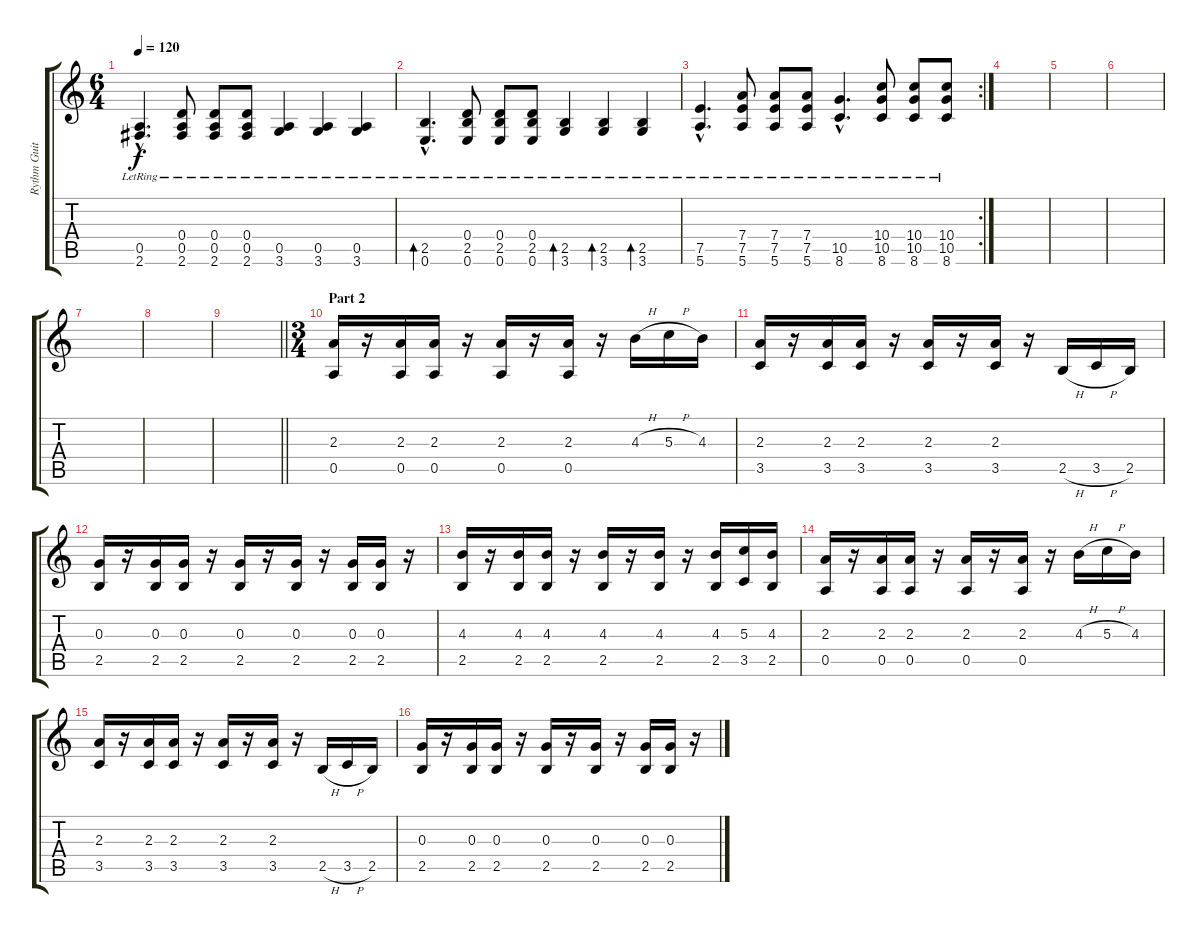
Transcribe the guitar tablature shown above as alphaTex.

\track ("Rythm Guitar" "Rythm Guit") {instrument acousticguitarsteel}
\staff {score tabs}
\tuning (E4 B3 G3 D3 A2 E2) {hide}
\ts (6 4)
\tempo 120
\clef g2
\ks c
(0.5{hac lr} 2.6{hac lr}).4{d dy f} (0.4{lr} 0.5{lr} 2.6{lr}).8 (0.4{lr} 0.5{lr} 2.6{lr}).8 (0.4{lr} 0.5{lr} 2.6{lr}).8 (0.5{lr} 3.6{lr}).4 (0.5{lr} 3.6{lr}).4 (0.5{lr} 3.6{lr}).4 |
(2.5{hac lr} 0.6{hac lr}).4{d bd 480} (0.4 2.5{lr} 0.6{lr}).8 (0.4 2.5{lr} 0.6{lr}).8 (0.4 2.5{lr} 0.6{lr}).8 (2.5{lr} 3.6{lr}).4{bd 480} (2.5{lr} 3.6{lr}).4{bd 480} (2.5{lr} 3.6{lr}).4{bd 480} |
\rc 2
(7.5{hac lr} 5.6{hac lr}).4{d} (7.4{lr} 7.5{lr} 5.6{lr}).8 (7.4{lr} 7.5{lr} 5.6{lr}).8 (7.4{lr} 7.5{lr} 5.6{lr}).8 (10.5{hac lr} 8.6{hac lr}).4{d} (10.4{lr} 10.5{lr} 8.6{lr}).8 (10.4{lr} 10.5{lr} 8.6{lr}).8 (10.4{lr} 10.5{lr} 8.6{lr}).8 |
|
|
|
|
|
\barLineRight lightlight
|
\ts (3 4)
\section ("" "Part 2")
(2.3 0.5).16{instrument distortionguitar} r.16 (2.3 0.5).16 (2.3 0.5).16 r.16 (2.3 0.5).16 r.16 (2.3 0.5).16 r.16 4.3{h}.16 5.3{h}.16 4.3.16 |
(2.3 3.5).16 r.16 (2.3 3.5).16 (2.3 3.5).16 r.16 (2.3 3.5).16 r.16 (2.3 3.5).16 r.16 2.5{h}.16 3.5{h}.16 2.5.16 |
(0.3 2.5).16 r.16 (0.3 2.5).16 (0.3 2.5).16 r.16 (0.3 2.5).16 r.16 (0.3 2.5).16 r.16 (0.3 2.5).16 (0.3 2.5).16 r.16 |
(4.3 2.5).16 r.16 (4.3 2.5).16 (4.3 2.5).16 r.16 (4.3 2.5).16 r.16 (4.3 2.5).16 r.16 (4.3 2.5).16 (5.3 3.5).16 (4.3 2.5).16 |
(2.3 0.5).16 r.16 (2.3 0.5).16 (2.3 0.5).16 r.16 (2.3 0.5).16 r.16 (2.3 0.5).16 r.16 4.3{h}.16 5.3{h}.16 4.3.16 |
(2.3 3.5).16 r.16 (2.3 3.5).16 (2.3 3.5).16 r.16 (2.3 3.5).16 r.16 (2.3 3.5).16 r.16 2.5{h}.16 3.5{h}.16 2.5.16 |
(0.3 2.5).16 r.16 (0.3 2.5).16 (0.3 2.5).16 r.16 (0.3 2.5).16 r.16 (0.3 2.5).16 r.16 (0.3 2.5).16 (0.3 2.5).16 r.16
